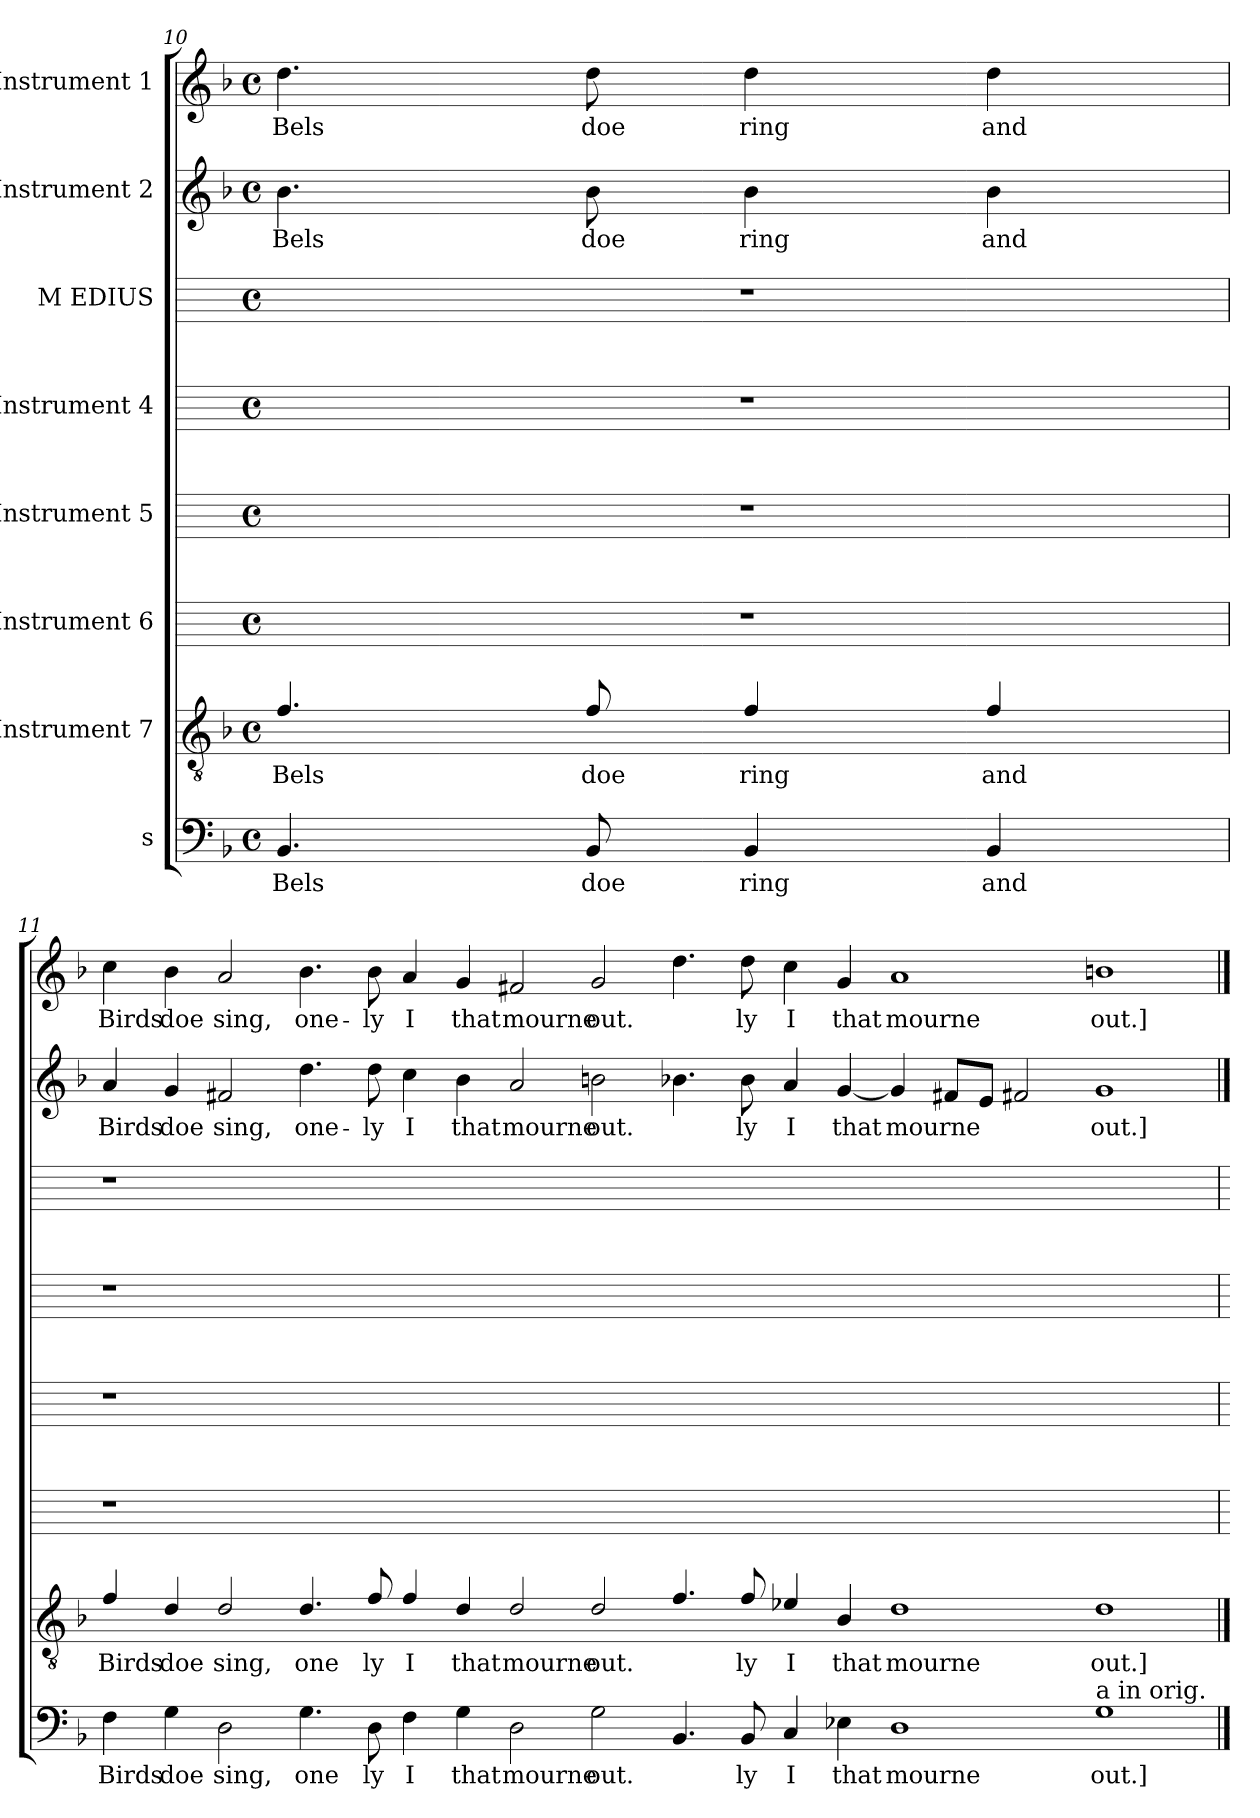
**kern	**text	**kern	**text	**kern	**kern	**kern	**kern	**kern	**text	**kern	**text
*part8	*part8	*part7	*part7	*part6	*part5	*part4	*part3	*part2	*part2	*part1	*part1
*staff8	*staff8	*staff7	*staff7	*staff6	*staff5	*staff4	*staff3	*staff2	*staff2	*staff1	*staff1
*I"s	*	*I"Instrument 7	*	*I"Instrument 6	*I"Instrument 5	*I"Instrument 4	*I"M EDIUS	*I"Instrument 2	*	*I"Instrument 1	*
*clefF4	*	*clefGv2	*	*	*	*	*	*clefG2	*	*clefG2	*
*k[b-]	*	*k[b-]	*	*k[]	*k[]	*k[]	*k[]	*k[b-]	*	*k[b-]	*
*F:	*	*F:	*	*C:	*C:	*C:	*C:	*F:	*	*F:	*
*M4/4	*	*M4/4	*	*M4/4	*M4/4	*M4/4	*M4/4	*M4/4	*	*M4/4	*
*met(c)	*	*met(c)	*	*met(c)	*met(c)	*met(c)	*met(c)	*met(c)	*	*met(c)	*
=10	=10	=10	=10	=10	=10	=10	=10	=10	=10	=10	=10
!	!LO:LY:b	!	!LO:LY:b:cj	!	!	!	!	!	!LO:LY:b:cj	!	!LO:LY:b:cj
4.BB-/	Bels	4.f/	Bels	1r	1r	1r	1r	4.b-\	Bels	4.dd\	Bels
!	!LO:LY:b	!	!LO:LY:b:cj	!	!	!	!	!	!LO:LY:b:cj	!	!LO:LY:b:cj
8BB-/	doe	8f/	doe	.	.	.	.	8b-\	doe	8dd\	doe
!	!LO:LY:b	!	!LO:LY:b:cj	!	!	!	!	!	!LO:LY:b:cj	!	!LO:LY:b:cj
4BB-/	ring	4f/	ring	.	.	.	.	4b-\	ring	4dd\	ring
!	!LO:LY:b	!	!LO:LY:b:cj	!	!	!	!	!	!LO:LY:b:cj	!	!LO:LY:b:cj
4BB-/	and	4f/	and	.	.	.	.	4b-\	and	4dd\	and
!!LO:LB:g=z
=11	=11	=11	=11	=11	=11	=11	=11	=11	=11	=11	=11
!	!LO:LY:b	!	!LO:LY:b:cj	!	!	!	!	!	!LO:LY:b:cj	!	!LO:LY:b:cj
4F\	Birds	4f/	Birds	1r	1r	1r	1r	4a/	Birds	4cc\	Birds
!	!LO:LY:b	!	!LO:LY:b:cj	!	!	!	!	!	!LO:LY:b:cj	!	!LO:LY:b:cj
4G\	doe	4d/	doe	.	.	.	.	4g/	doe	4b-\	doe
!	!LO:LY:b	!	!LO:LY:b:cj	!	!	!	!	!	!LO:LY:b:cj	!	!LO:LY:b:cj
2D\	sing,	2d/	sing,	.	.	.	.	2f#X/	sing,	2a/	sing,
!	!LO:LY:b	!	!LO:LY:b:cj	!	!	!	!	!	!LO:LY:b:cj	!	!LO:LY:b:cj
4.G\	one	4.d/	one	00ryy	00ryy	00ryy	00ryy	4.dd\	one-	4.b-\	one-
!	!LO:LY:b	!	!LO:LY:b:cj	!	!	!	!	!	!LO:LY:b:cj	!	!LO:LY:b:cj
8D\	ly	8f/	ly	.	.	.	.	8dd\	-ly	8b-\	-ly
!	!LO:LY:b	!	!LO:LY:b:cj	!	!	!	!	!	!LO:LY:b:cj	!	!LO:LY:b:cj
4F\	I	4f/	I	.	.	.	.	4cc\	I	4a/	I
!	!LO:LY:b	!	!LO:LY:b:cj	!	!	!	!	!	!LO:LY:b:cj	!	!LO:LY:b:cj
4G\	that	4d/	that	.	.	.	.	4b-\	that	4g/	that
!	!LO:LY:b	!	!LO:LY:b:cj	!	!	!	!	!	!LO:LY:b:cj	!	!LO:LY:b:cj
2D\	mourne	2d/	mourne	.	.	.	.	2a/	mourne	2f#X/	mourne
!	!LO:LY:b	!	!LO:LY:b:cj	!	!	!	!	!	!LO:LY:b:cj	!	!LO:LY:b:cj
2G\	out.	2d/	out.	.	.	.	.	2bn\	out.	2g/	out.
!	!LO:LY:b	!	!LO:LY:b:cj	!	!	!	!	!	!LO:LY:b:cj	!	!LO:LY:b:cj
4.BB-/	.	4.f/	.	.	.	.	.	4.b-X\	.	4.dd\	.
!	!LO:LY:b	!	!LO:LY:b:cj	!	!	!	!	!	!LO:LY:b:cj	!	!LO:LY:b:cj
8BB-/	ly	8f/	ly	.	.	.	.	8b-\	ly	8dd\	ly
!	!LO:LY:b	!	!LO:LY:b:cj	!	!	!	!	!	!LO:LY:b:cj	!	!LO:LY:b:cj
4C/	I	4e-X/	I	.	.	.	.	4a/	I	4cc\	I
!	!LO:LY:b	!	!LO:LY:b:cj	!	!	!	!	!	!LO:LY:b:cj	!	!LO:LY:b:cj
4E-X\	that	4B-/	that	.	.	.	.	[<4g/	that	4g/	that
!	!LO:LY:b	!	!LO:LY:b:cj	!	!	!	!	!	!LO:LY:b:cj	!	!LO:LY:b:cj
1D	mourne	1d	mourne	.	.	.	.	4g/]	mourne	1a	mourne
!	!	!	!	!	!	!	!	!	!LO:LY:b:cj	!	!
.	.	.	.	.	.	.	.	8f#X/L	.	.	.
!	!	!	!	!	!	!	!	!	!LO:LY:b:cj	!	!
.	.	.	.	.	.	.	.	8e/J	.	.	.
!	!	!	!	!	!	!	!	!	!LO:LY:b:cj	!	!
.	.	.	.	.	.	.	.	2f#X/	.	.	.
!LO:TX:a:t=a in orig.	!	!	!	!	!	!	!	!	!	!	!
!	!LO:LY:b	!	!LO:LY:b:cj	!	!	!	!	!	!LO:LY:b:cj	!	!LO:LY:b:cj
1G	out.]	1d	out.]	1ryy	1ryy	1ryy	1ryy	1g	out.]	1bn	out.]
==	==	==	==	=	=	=	=	==	==	==	==
*-	*-	*-	*-	*-	*-	*-	*-	*-	*-	*-	*-
